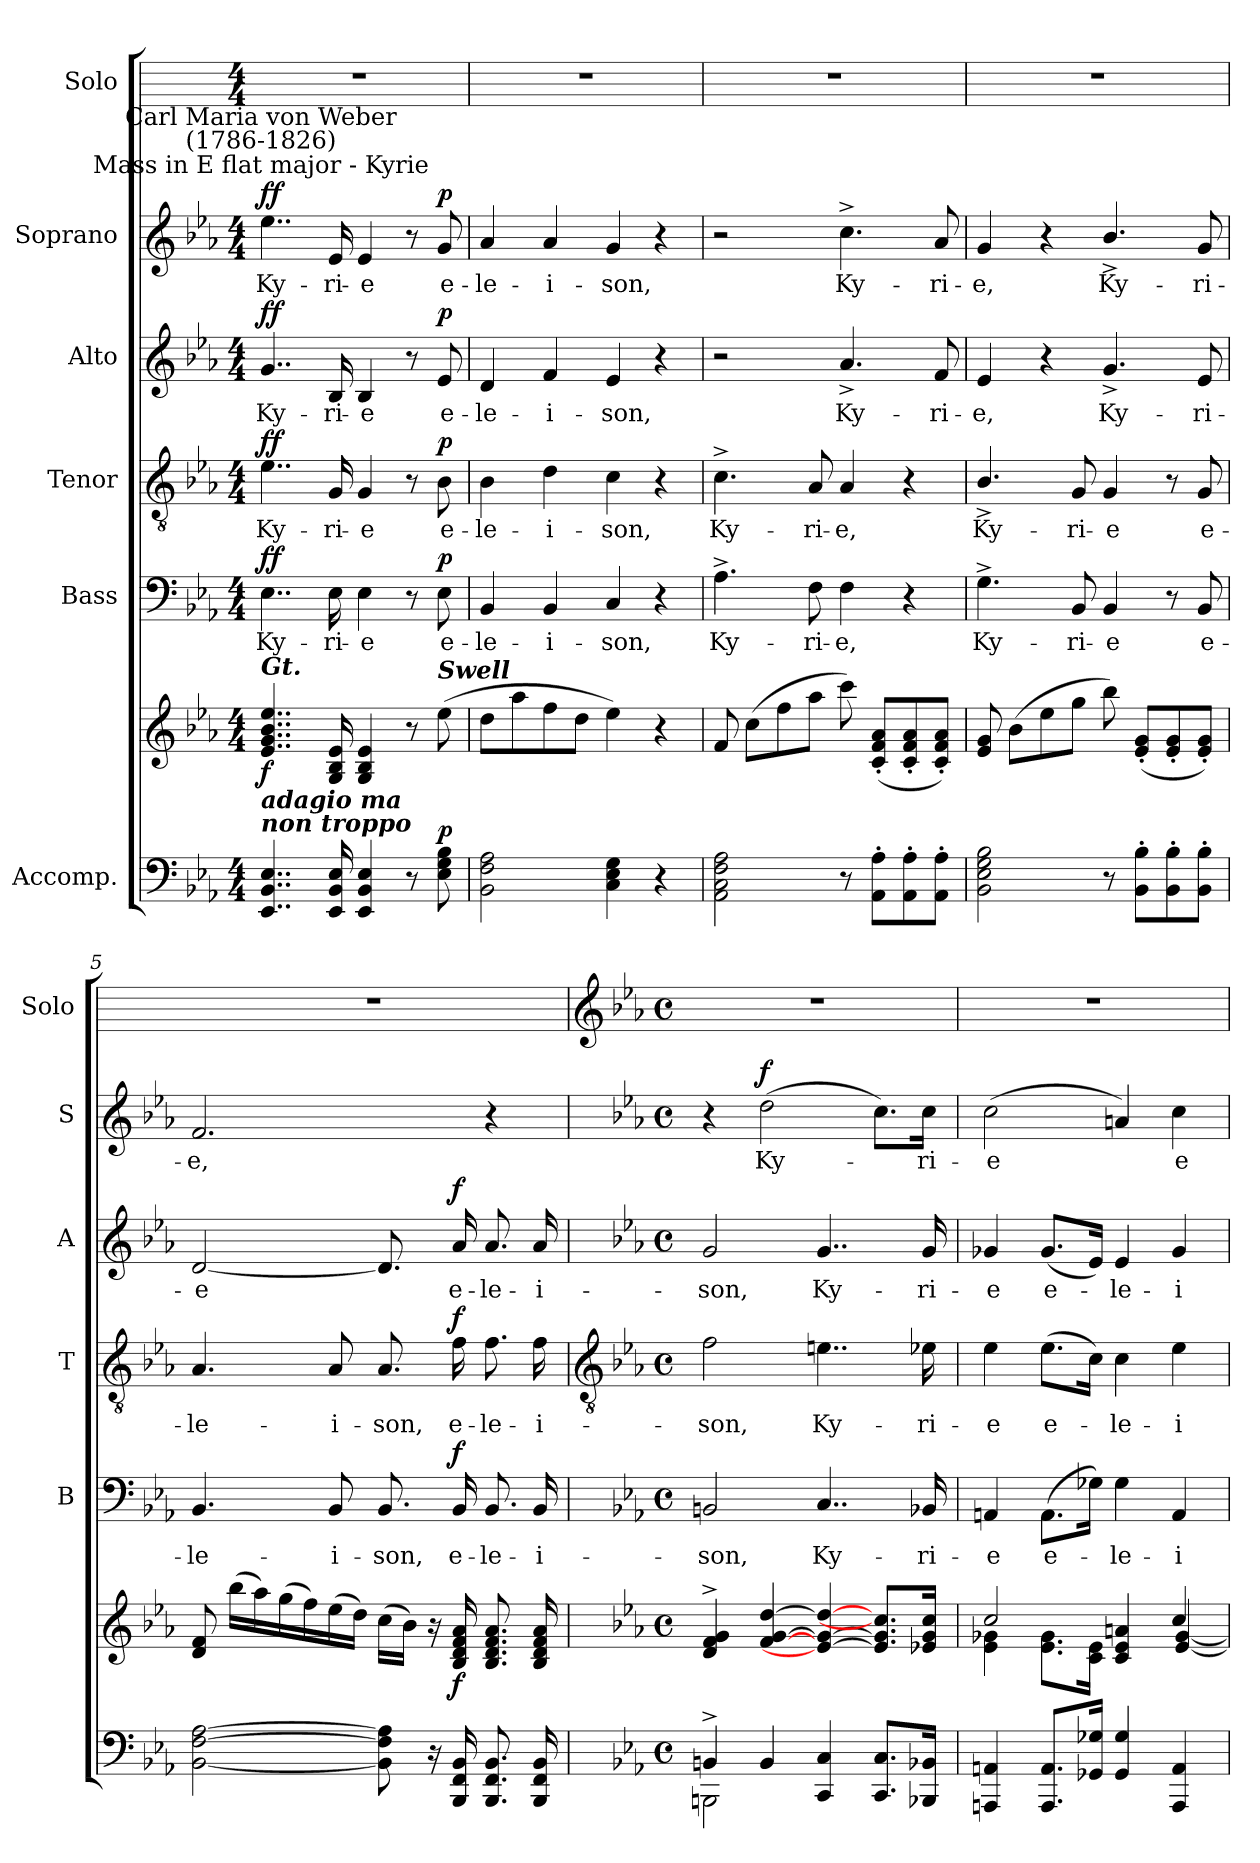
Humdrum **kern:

**kern	**kern	**dynam	**kern	**text	**dynam	**kern	**text	**dynam	**kern	**text	**dynam	**kern	**text	**dynam	**kern
*part6	*part6	*part6	*part5	*part5	*part5	*part4	*part4	*part4	*part3	*part3	*part3	*part2	*part2	*part2	*part1
*staff7	*staff6	*staff6/7	*staff5	*staff5	*staff5	*staff4	*staff4	*staff4	*staff3	*staff3	*staff3	*staff2	*staff2	*staff2	*staff1
*I"Accomp.	*	*	*I"Bass	*	*	*I"Tenor	*	*	*I"Alto	*	*	*I"Soprano	*	*	*I"Solo
*	*	*	*I'B	*	*	*I'T	*	*	*I'A	*	*	*I'S	*	*	*I'Solo
*clefF4	*clefG2	*	*clefF4	*	*	*clefGv2	*	*	*clefG2	*	*	*clefG2	*	*	*
*k[b-e-a-]	*k[b-e-a-]	*	*k[b-e-a-]	*	*	*k[b-e-a-]	*	*	*k[b-e-a-]	*	*	*k[b-e-a-]	*	*	*
*E-:	*E-:	*	*E-:	*	*	*E-:	*	*	*E-:	*	*	*E-:	*	*	*
*M4/4	*M4/4	*	*M4/4	*	*	*M4/4	*	*	*M4/4	*	*	*M4/4	*	*	*M4/4
=1	=1	=1	=1	=1	=1	=1	=1	=1	=1	=1	=1	=1	=1	=1	=1
!	!	!	!	!	!	!	!	!	!	!	!	!LO:TX:a:cj:t=Mass in E flat major - Kyrie	!	!	!
!	!	!	!	!	!	!	!	!	!	!	!	!LO:TX:a:cj:t=Carl  Maria von Weber\n(1786-1826)	!	!	!
!	!LO:TX:a:Bi:t=Gt.	!	!	!	!	!	!	!	!	!	!	!	!	!	!
!	!LO:TX:b:Bi:t=adagio ma\nnon troppo	!	!	!	!	!	!	!	!	!	!	!	!	!	!
!	!	!LO:DY:b	!	!LO:LY:b	!LO:DY:b	!	!LO:LY:b	!LO:DY:b	!	!LO:LY:b	!LO:DY:b	!	!LO:LY:b	!LO:DY:b	!
4..EE- 4..BB- 4..E-	4..e- 4..g 4..b- 4..ee-	f	4..E-	Ky-	ff	4..e-	Ky-	ff	4..g	Ky-	ff	4..ee-	Ky-	ff	1r
!	!	!	!	!LO:LY:b	!	!	!LO:LY:b	!	!	!LO:LY:b	!	!	!LO:LY:b	!	!
16EE- 16BB- 16E-	16G 16B- 16e-	.	16E-	-ri-	.	16G	-ri-	.	16B-	-ri-	.	16e-	-ri-	.	.
!	!	!	!	!LO:LY:b	!	!	!LO:LY:b	!	!	!LO:LY:b	!	!	!LO:LY:b	!	!
4EE- 4BB- 4E-	4G 4B- 4e-	.	4E-	-e	.	4G	-e	.	4B-	-e	.	4e-	-e	.	.
8r	8r	.	8r	.	.	8r	.	.	8r	.	.	8r	.	.	.
!	!LO:TX:a:Bi:t=Swell	!	!	!	!	!	!	!	!	!	!	!	!	!	!
!	!	!LO:DY:a=2	!	!LO:LY:b	!LO:DY:b	!	!LO:LY:b	!LO:DY:b	!	!LO:LY:b	!LO:DY:b	!	!LO:LY:b	!LO:DY:b	!
8E- 8G 8B-	(>8ee-	p	8E-	e-	p	8B-	e-	p	8e-	e-	p	8g	e-	p	.
=2	=2	=2	=2	=2	=2	=2	=2	=2	=2	=2	=2	=2	=2	=2	=2
!	!	!	!	!LO:LY:b	!	!	!LO:LY:b	!	!	!LO:LY:b	!	!	!LO:LY:b	!	!
2BB- 2F 2A-	8ddL	.	4BB-	-le-	.	4B-	-le-	.	4d	-le-	.	4a-	-le-	.	1r
.	8aa-	.	.	.	.	.	.	.	.	.	.	.	.	.	.
!	!	!	!	!LO:LY:b	!	!	!LO:LY:b	!	!	!LO:LY:b	!	!	!LO:LY:b	!	!
.	8ff	.	4BB-	-i-	.	4d	-i-	.	4f	-i-	.	4a-	-i-	.	.
.	8ddJ	.	.	.	.	.	.	.	.	.	.	.	.	.	.
!	!	!	!	!LO:LY:b	!	!	!LO:LY:b	!	!	!LO:LY:b	!	!	!LO:LY:b	!	!
4C 4E- 4G	4ee-)	.	4C	-son,	.	4c	-son,	.	4e-	-son,	.	4g	-son,	.	.
4r	4r	.	4r	.	.	4r	.	.	4r	.	.	4r	.	.	.
=3	=3	=3	=3	=3	=3	=3	=3	=3	=3	=3	=3	=3	=3	=3	=3
!	!	!	!	!LO:LY:b	!	!	!LO:LY:b	!	!	!	!	!	!	!	!
2AA- 2C 2F 2A-	8f	.	4.A-^	Ky-	.	4.c^	Ky-	.	2r	.	.	2r	.	.	1r
.	(>8ccL	.	.	.	.	.	.	.	.	.	.	.	.	.	.
.	8ff	.	.	.	.	.	.	.	.	.	.	.	.	.	.
!	!	!	!	!LO:LY:b	!	!	!LO:LY:b	!	!	!	!	!	!	!	!
.	8aa-J	.	8F	-ri-	.	8A-	-ri-	.	.	.	.	.	.	.	.
!	!	!	!	!LO:LY:b	!	!	!LO:LY:b	!	!	!LO:LY:b	!	!	!LO:LY:b	!	!
8r	8ccc)	.	4F	-e,	.	4A-	-e,	.	4.a-^	Ky-	.	4.cc^	Ky-	.	.
8AA-' 8A-'L	(<8c' 8f' 8a-'L	.	.	.	.	.	.	.	.	.	.	.	.	.	.
8AA-' 8A-'	8c' 8f' 8a-'	.	4r	.	.	4r	.	.	.	.	.	.	.	.	.
!	!	!	!	!	!	!	!	!	!	!LO:LY:b	!	!	!LO:LY:b	!	!
8AA-' 8A-'J	8c' 8f' 8a-'J)	.	.	.	.	.	.	.	8f	-ri-	.	8a-	-ri-	.	.
=4	=4	=4	=4	=4	=4	=4	=4	=4	=4	=4	=4	=4	=4	=4	=4
!	!	!	!	!LO:LY:b	!	!	!LO:LY:b	!	!	!LO:LY:b	!	!	!LO:LY:b	!	!
2BB- 2E- 2G 2B-	8e- 8g	.	4.G^	Ky-	.	4.B-^/	Ky-	.	4e-	-e,	.	4g	-e,	.	1r
.	(>8b-L	.	.	.	.	.	.	.	.	.	.	.	.	.	.
.	8ee-	.	.	.	.	.	.	.	4r	.	.	4r	.	.	.
!	!	!	!	!LO:LY:b	!	!	!LO:LY:b	!	!	!	!	!	!	!	!
.	8ggJ	.	8BB-	-ri-	.	8G	-ri-	.	.	.	.	.	.	.	.
!	!	!	!	!LO:LY:b	!	!	!LO:LY:b	!	!	!LO:LY:b	!	!	!LO:LY:b	!	!
8r	8bb-)	.	4BB-	-e	.	4G	-e	.	4.g^	Ky-	.	4.b-^/	Ky-	.	.
8BB-' 8B-'L	(<8e-' 8g'L	.	.	.	.	.	.	.	.	.	.	.	.	.	.
8BB-' 8B-'	8e-' 8g'	.	8r	.	.	8r	.	.	.	.	.	.	.	.	.
!	!	!	!	!LO:LY:b	!	!	!LO:LY:b	!	!	!LO:LY:b	!	!	!LO:LY:b	!	!
8BB-' 8B-'J	8e-' 8g'J)	.	8BB-	e-	.	8G	e-	.	8e-	-ri-	.	8g	-ri-	.	.
=5	=5	=5	=5	=5	=5	=5	=5	=5	=5	=5	=5	=5	=5	=5	=5
!	!	!	!	!LO:LY:b	!	!	!LO:LY:b	!	!	!LO:LY:b	!	!	!LO:LY:b	!	!
[2BB- [2F [2A-	8d 8f	.	4.BB-	-le-	.	4.A-	-le-	.	[2d	-e	.	2.f	-e,	.	1r
.	(>16bb-LL	.	.	.	.	.	.	.	.	.	.	.	.	.	.
.	16aa-)	.	.	.	.	.	.	.	.	.	.	.	.	.	.
.	(>16gg	.	.	.	.	.	.	.	.	.	.	.	.	.	.
.	16ff)	.	.	.	.	.	.	.	.	.	.	.	.	.	.
!	!	!	!	!LO:LY:b	!	!	!LO:LY:b	!	!	!	!	!	!	!	!
.	(>16ee-	.	8BB-	-i-	.	8A-	-i-	.	.	.	.	.	.	.	.
.	16ddJJ)	.	.	.	.	.	.	.	.	.	.	.	.	.	.
!	!	!	!	!LO:LY:b	!	!	!LO:LY:b	!	!	!	!	!	!	!	!
8BB-] 8F] 8A-]	(>16ccLL	.	8.BB-	-son,	.	8.A-	-son,	.	8.d]	.	.	.	.	.	.
.	16b-JJ)	.	.	.	.	.	.	.	.	.	.	.	.	.	.
16r	16r	.	.	.	.	.	.	.	.	.	.	.	.	.	.
!	!	!LO:DY:b	!	!LO:LY:b	!LO:DY:b	!	!LO:LY:b	!LO:DY:b	!	!LO:LY:b	!LO:DY:b	!	!	!	!
16BBB- 16FF 16BB-LL	16B- 16d 16f 16a-LL	f	16BB-	e-	f	16f	e-	f	16a-	e-	f	.	.	.	.
!	!	!	!	!LO:LY:b	!	!	!LO:LY:b	!	!	!LO:LY:b	!	!	!	!	!
8.BBB- 8.FF 8.BB-	8.B- 8.d 8.f 8.a-	.	8.BB-	-le-	.	8.f	-le-	.	8.a-	-le-	.	4r	.	.	.
!	!	!	!	!LO:LY:b	!	!	!LO:LY:b	!	!	!LO:LY:b	!	!	!	!	!
16BBB- 16FF 16BB-J	16B- 16d 16f 16a-J	.	16BB-	-i-	.	16f	-i-	.	16a-	-i-	.	.	.	.	.
!!LO:LB:g=z
=6	=6	=6	=6	=6	=6	=6	=6	=6	=6	=6	=6	=6	=6	=6	=6
*	*	*	*	*	*	*clefGv2	*	*	*	*	*	*	*	*	*clefG2
*	*	*	*	*	*	*	*	*	*	*	*	*	*	*	*k[b-e-a-]
*	*	*	*	*	*	*	*	*	*	*	*	*	*	*	*E-:
*M4/4	*M4/4	*	*M4/4	*	*	*M4/4	*	*	*M4/4	*	*	*M4/4	*	*	*M4/4
*met(c)	*met(c)	*	*met(c)	*	*	*met(c)	*	*	*met(c)	*	*	*met(c)	*	*	*met(c)
*^	*^	*	*	*	*	*	*	*	*	*	*	*	*	*	*
!	!	!	!	!	!	!LO:LY:b	!	!	!LO:LY:b	!	!	!LO:LY:b	!	!	!	!	!
4BBn^/	2BBBn\	4d^ 4f^ 4g^	1ryy	.	2BBn	-son,	.	2f	-son,	.	2g	-son,	.	4r	.	.	1r
!	!	!	!	!	!	!	!	!	!	!	!	!	!	!	!LO:LY:b	!LO:DY:b	!
4BB/	.	[4f [4g [4dd	.	.	.	.	.	.	.	.	.	.	.	(>2dd	Ky-	f	.
!	!	!	!	!	!	!LO:LY:b	!	!	!LO:LY:b	!	!	!LO:LY:b	!	!	!	!	!
4CC/ 4C/	2ryy	4e_ 4g_ 4dd_	.	.	4..C	Ky-	.	4..en	Ky-	.	4..g	Ky-	.	.	.	.	.
8.CC/ 8.C/L	.	8.e] 8.g] 8.cc]L	.	.	.	.	.	.	.	.	.	.	.	8.cc\L)	.	.	.
!	!	!	!	!	!	!LO:LY:b	!	!	!LO:LY:b	!	!	!LO:LY:b	!	!	!LO:LY:b	!	!
16BBB-X/ 16BB-X/J	.	16e-X 16g 16ccJ	.	.	16BB-X	-ri-	.	16e-X	-ri-	.	16g	-ri-	.	16cc\Jk	ri-	.	.
=7	=7	=7	=7	=7	=7	=7	=7	=7	=7	=7	=7	=7	=7	=7	=7	=7	=7
!	!	!	!	!	!	!LO:LY:b	!	!	!LO:LY:b	!	!	!LO:LY:b	!	!	!LO:LY:b	!	!
4AAAn/ 4AAn/	1ryy	2cc/	4e-\ 4g-X\	.	4AAn	-e	.	4e-	-e	.	4g-X	-e	.	(<2cc	-e	.	1r
!	!	!	!	!	!	!LO:LY:b	!	!	!LO:LY:b	!	!	!LO:LY:b	!	!	!	!	!
8.AAA/ 8.AA/L	.	.	8.e-\ 8.g-\L	.	(8.AAL	e-	.	(>8.e-L	e-	.	(<8.g-L	e-	.	.	.	.	.
16GG-X/ 16G-X/J	.	.	16c\ 16e-\J	.	16G-XJ)	.	.	16cJ)	.	.	16e-J)	.	.	.	.	.	.
!	!	!	!	!	!	!LO:LY:b	!	!	!LO:LY:b	!	!	!LO:LY:b	!	!	!	!	!
4GG-/ 4G-/	.	4c 4e- 4an	4ryy	.	4G-	le-	.	4c	le-	.	4e-	le-	.	4an)	.	.	.
!	!	!	!	!	!	!LO:LY:b	!	!	!LO:LY:b	!	!	!LO:LY:b	!	!	!LO:LY:b	!	!
4AAA/ 4AA/	.	4cc/	[4e-/ [4g-/	.	4AA	-i-	.	4e-	-i-	.	4g-	-i-	.	4cc	e-	.	.
*v	*v	*	*	*	*	*	*	*	*	*	*	*	*	*	*	*	*
*	*v	*v	*	*	*	*	*	*	*	*	*	*	*	*	*	*
=	=	=	=	=	=	=	=	=	=	=	=	=	=	=	=
*-	*-	*-	*-	*-	*-	*-	*-	*-	*-	*-	*-	*-	*-	*-	*-
